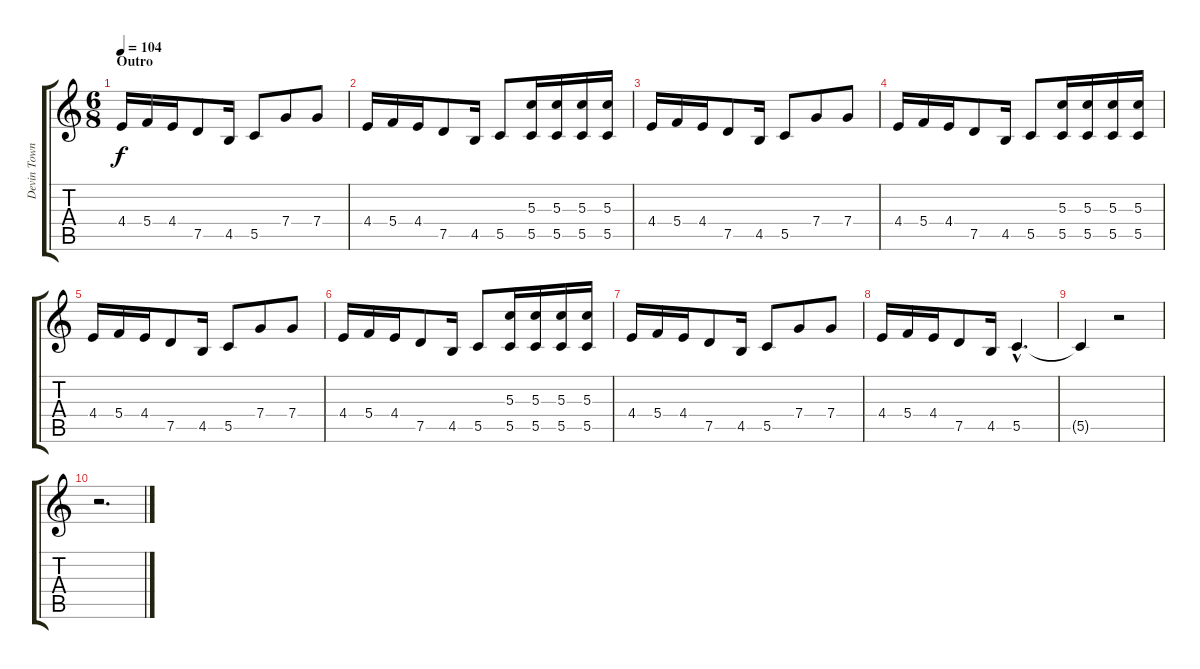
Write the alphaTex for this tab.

\track ("Devin Townsend" "Devin Town") {instrument distortionguitar}
\staff {score tabs}
\tuning (E4 C4 G3 C3 G2 C2) {hide}
\ts (6 8)
\section ("" "Outro")
\tempo 104
\clef g2
\ks c
4.4.16{dy f} 5.4.16 4.4.16 7.5.8 4.5.16 5.5.8 7.4.8 7.4.8 |
4.4.16 5.4.16 4.4.16 7.5.8 4.5.16 5.5.8 (5.3 5.5).16 (5.3 5.5).16 (5.3 5.5).16 (5.3 5.5).16 |
4.4.16 5.4.16 4.4.16 7.5.8 4.5.16 5.5.8 7.4.8 7.4.8 |
4.4.16 5.4.16 4.4.16 7.5.8 4.5.16 5.5.8 (5.3 5.5).16 (5.3 5.5).16 (5.3 5.5).16 (5.3 5.5).16 |
4.4.16 5.4.16 4.4.16 7.5.8 4.5.16 5.5.8 7.4.8 7.4.8 |
4.4.16 5.4.16 4.4.16 7.5.8 4.5.16 5.5.8 (5.3 5.5).16 (5.3 5.5).16 (5.3 5.5).16 (5.3 5.5).16 |
4.4.16 5.4.16 4.4.16 7.5.8 4.5.16 5.5.8 7.4.8 7.4.8 |
4.4.16 5.4.16 4.4.16 7.5.8 4.5.16 5.5{hac}.4{d} |
5.5{t}.4 r.2 |
r.2{d}
